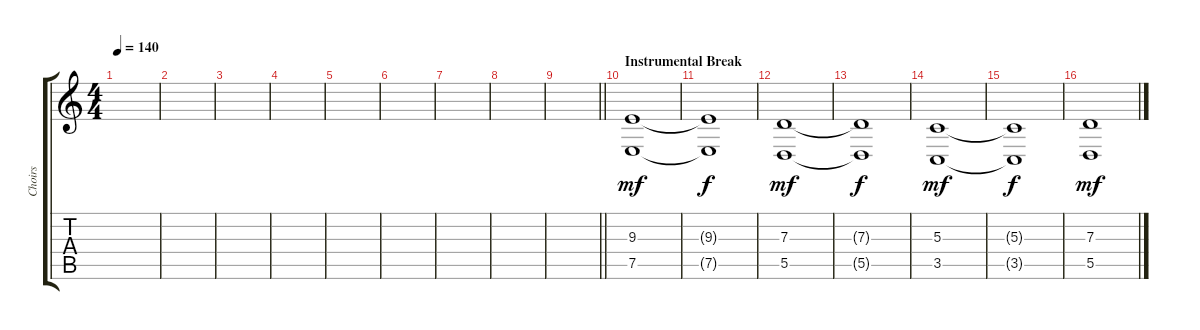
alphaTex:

\track ("Choirs" "Choirs") {instrument choiraahs}
\staff {score tabs}
\tuning (E4 B3 G3 D3 A2 E2) {hide}
\ts (4 4)
\tempo 140
\clef g2
\ks c
|
|
|
|
|
|
|
|
\barLineRight lightlight
|
\section ("" "Instrumental Break")
(9.3 7.5).1{dy mf volume 9 instrument synthstrings1} |
(9.3{t} 7.5{t}).1{dy f} |
(7.3 5.5).1{dy mf} |
(7.3{t} 5.5{t}).1{dy f} |
(5.3 3.5).1{dy mf} |
(5.3{t} 3.5{t}).1{dy f} |
(7.3 5.5).1{dy mf}
